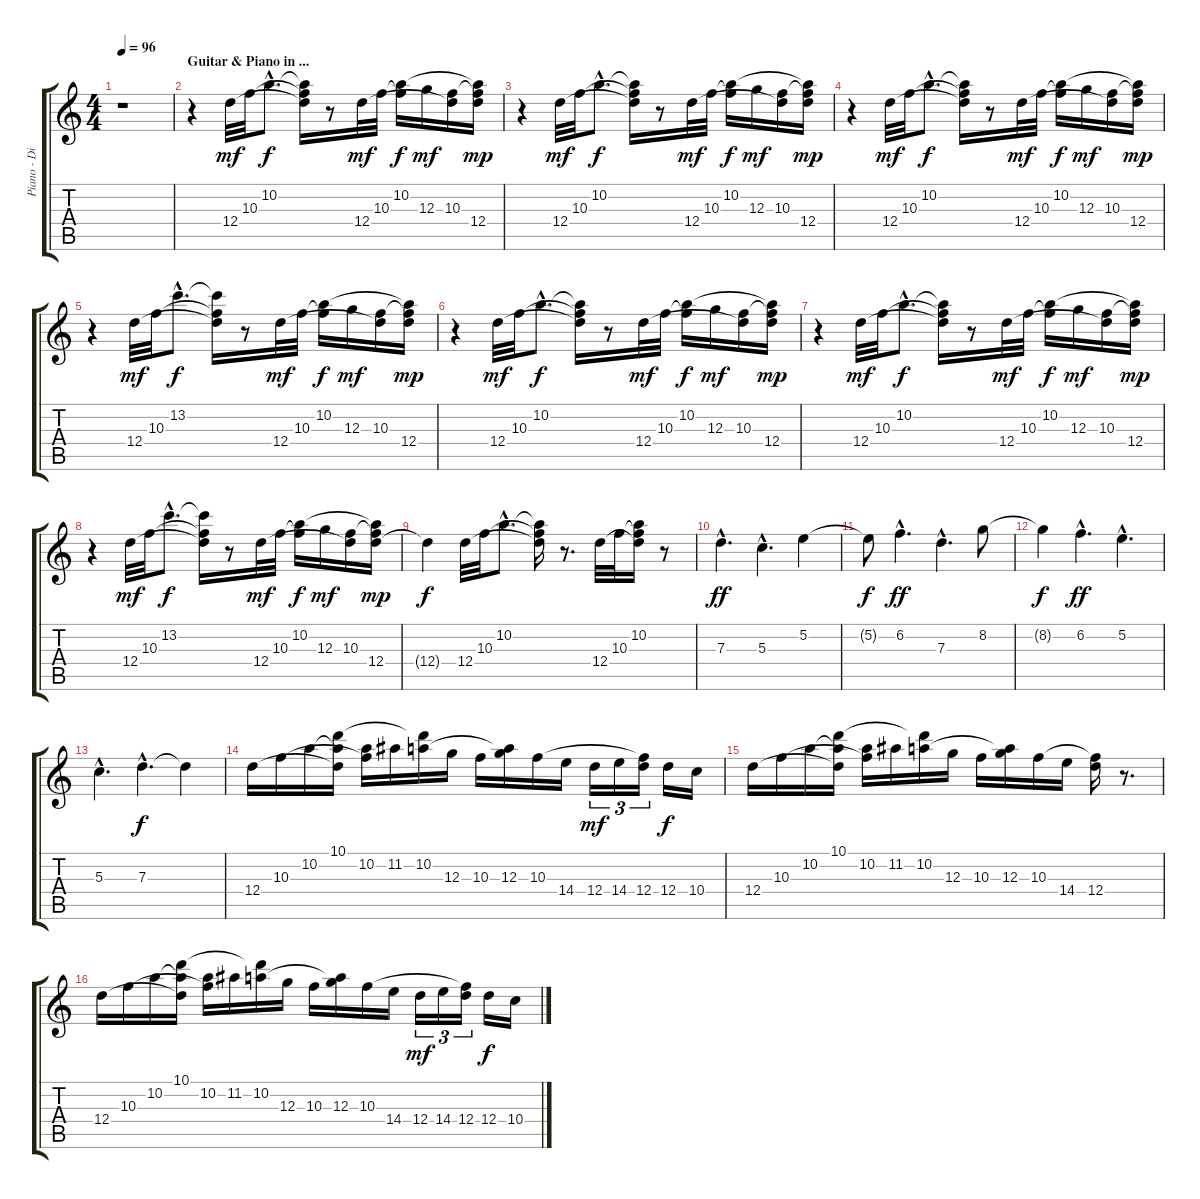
\track ("Piano - Dino Campanella" "Piano - Di") {instrument brightacousticpiano}
\staff {score tabs}
\tuning (E5 B4 G4 D4 A3 E3) {hide}
\ts (4 4)
\tempo 96
\clef g2
\ks c
r.1{dy mf} |
\section ("" "Guitar & Piano in ...")
r.4 12.4.32 10.3.32 10.2{hac}.8{d dy f} (10.2{t} 10.3{t} 12.4{t}).16 r.8 12.4.32{dy mf} 10.3.32 (10.2 10.3{t}).16{dy f} 12.3.16{dy mf} (10.3 12.4{t}).16 (10.2{t} 10.3{t} 12.4).16{dy mp} |
r.4 12.4.32{dy mf} 10.3.32 10.2{hac}.8{d dy f} (10.2{t} 10.3{t} 12.4{t}).16 r.8 12.4.32{dy mf} 10.3.32 (10.2 10.3{t}).16{dy f} 12.3.16{dy mf} (10.3 12.4{t}).16 (10.2{t} 10.3{t} 12.4).16{dy mp} |
r.4 12.4.32{dy mf} 10.3.32 10.2{hac}.8{d dy f} (10.2{t} 10.3{t} 12.4{t}).16 r.8 12.4.32{dy mf} 10.3.32 (10.2 10.3{t}).16{dy f} 12.3.16{dy mf} (10.3 12.4{t}).16 (10.2{t} 10.3{t} 12.4).16{dy mp} |
r.4 12.4.32{dy mf} 10.3.32 13.2{hac}.8{d dy f} (13.2{t} 10.3{t} 12.4{t}).16 r.8 12.4.32{dy mf} 10.3.32 (10.2 10.3{t}).16{dy f} 12.3.16{dy mf} (10.3 12.4{t}).16 (10.2{t} 10.3{t} 12.4).16{dy mp} |
r.4 12.4.32{dy mf} 10.3.32 10.2{hac}.8{d dy f} (10.2{t} 10.3{t} 12.4{t}).16 r.8 12.4.32{dy mf} 10.3.32 (10.2 10.3{t}).16{dy f} 12.3.16{dy mf} (10.3 12.4{t}).16 (10.2{t} 10.3{t} 12.4).16{dy mp} |
r.4 12.4.32{dy mf} 10.3.32 10.2{hac}.8{d dy f} (10.2{t} 10.3{t} 12.4{t}).16 r.8 12.4.32{dy mf} 10.3.32 (10.2 10.3{t}).16{dy f} 12.3.16{dy mf} (10.3 12.4{t}).16 (10.2{t} 10.3{t} 12.4).16{dy mp} |
r.4 12.4.32{dy mf} 10.3.32 13.2{hac}.8{d dy f} (13.2{t} 10.3{t} 12.4{t}).16 r.8 12.4.32{dy mf} 10.3.32 (10.2 10.3{t}).16{dy f} 12.3.16{dy mf} (10.3 12.4{t}).16 (10.2{t} 10.3{t} 12.4).16{dy mp} |
12.4{t}.4{dy f} 12.4.32 10.3.32 10.2{hac}.8{d} (10.2{t} 10.3{t} 12.4{t}).16 r.8{d} 12.4.32 10.3.32 (10.2 10.3{t} 12.4{t}).16 r.8 |
7.3{hac}.4{d dy ff} 5.3{hac}.4{d} 5.2.4 |
5.2{t}.8{dy f} 6.2{hac}.4{d dy ff} 7.3{hac}.4{d} 8.2.8 |
8.2{t}.4{dy f} 6.2{hac}.4{d dy ff} 5.2{hac}.4{d} |
5.3{hac}.4{d} 7.3{hac}.4{d dy f} 7.3{t}.4 |
12.4.16 10.3.16 10.2.16 (10.1 10.2{t} 12.4{t}).16 (10.2 10.3{t}).16 11.2.16 (10.1{t} 10.2).16 12.3.16 10.3.16 (10.2{t} 12.3).16 10.3.16 14.4.16 12.4.16{tu (3 2) dy mf} 14.4.16{tu (3 2)} (10.3{t} 12.4).16{tu (3 2)} 12.4.16{dy f} 10.4.16 |
12.4.16 10.3.16 10.2.16 (10.1 10.2{t} 12.4{t}).16 (10.2 10.3{t}).16 11.2.16 (10.1{t} 10.2).16 12.3.16 10.3.16 (10.2{t} 12.3).16 10.3.16 14.4.16 (10.3{t} 12.4).16 r.8{d} |
12.4.16 10.3.16 10.2.16 (10.1 10.2{t} 12.4{t}).16 (10.2 10.3{t}).16 11.2.16 (10.1{t} 10.2).16 12.3.16 10.3.16 (10.2{t} 12.3).16 10.3.16 14.4.16 12.4.16{tu (3 2) dy mf} 14.4.16{tu (3 2)} (10.3{t} 12.4).16{tu (3 2)} 12.4.16{dy f} 10.4.16
